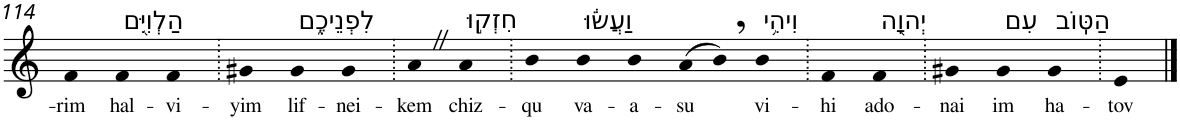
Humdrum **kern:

**kern	**text
*part1	*part1
*staff1	*staff1
*I"Piano	*
*I'Pno	*
!!LO:PB:g=z
*clefG2	*
*k[]	*
=114	=114
!	!LO:LY:b
4f	-rim
!LO:TX:a:t=הַלְוִיִּ֖ם	!
!	!LO:LY:b
4f	hal-
!	!LO:LY:b
4f	-vi-
=115.	=115.
!	!LO:LY:b
4g#X	-yim
!LO:TX:a:t=לִפְנֵיכֶ֑ם	!
!	!LO:LY:b
4g#	lif-
!	!LO:LY:b
4g#	-nei-
=116.	=116.
!	!LO:LY:b
4aZ	-kem
!LO:TX:a:t=חִזְק֣וּ	!
!	!LO:LY:b
4a	chiz-
=117.	=117.
!	!LO:LY:b
4b	-qu
!LO:TX:a:t=וַעֲשׂ֔וּ	!
!	!LO:LY:b
4b	va-
!	!LO:LY:b
4b	-a-
!	!LO:LY:b
(>8a	-su
8b,)	.
!LO:TX:a:t=וִיהִ֥י	!
!	!LO:LY:b
4b	vi-
=118.	=118.
!	!LO:LY:b
4f	-hi
!LO:TX:a:t=יְהוָ֖ה	!
!	!LO:LY:b
4f	ado-
=119.	=119.
!	!LO:LY:b
4g#X	-nai
!LO:TX:a:t=עִם	!
!	!LO:LY:b
4g#	im
!LO:TX:a:t=הַטּֽוֹב	!
!	!LO:LY:b
4g#	ha-
=120.	=120.
!	!LO:LY:b
4e	-tov
==	==
*-	*-
